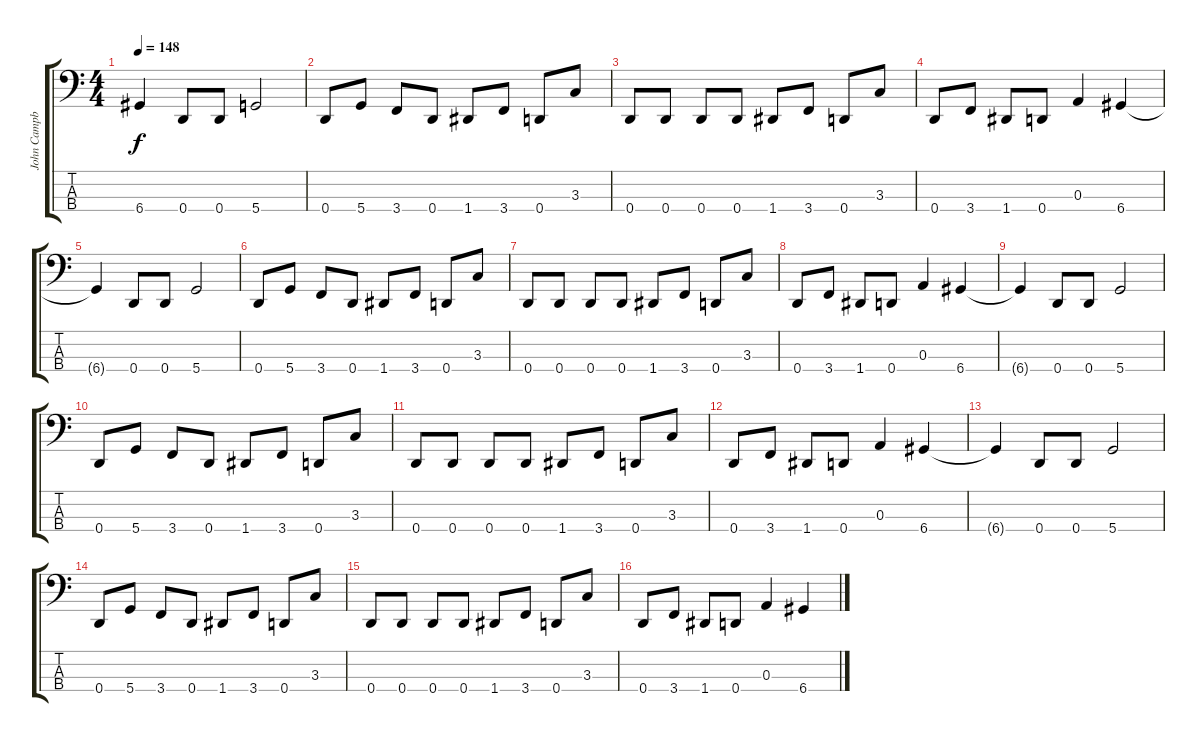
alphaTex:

\track ("John Campbell (Bass)" "John Campb") {instrument electricbasspick}
\staff {score tabs}
\tuning (G2 D2 A1 D1) {hide}
\ts (4 4)
\tempo 148
\clef f4
\ks c
6.4{t}.4{dy f} 0.4.8 0.4.8 5.4.2 |
0.4.8 5.4.8 3.4.8 0.4.8 1.4.8 3.4.8 0.4.8 3.3.8 |
0.4.8 0.4.8 0.4.8 0.4.8 1.4.8 3.4.8 0.4.8 3.3.8 |
0.4.8 3.4.8 1.4.8 0.4.8 0.3.4 6.4.4 |
6.4{t}.4 0.4.8 0.4.8 5.4.2 |
0.4.8 5.4.8 3.4.8 0.4.8 1.4.8 3.4.8 0.4.8 3.3.8 |
0.4.8 0.4.8 0.4.8 0.4.8 1.4.8 3.4.8 0.4.8 3.3.8 |
0.4.8 3.4.8 1.4.8 0.4.8 0.3.4 6.4.4 |
6.4{t}.4 0.4.8 0.4.8 5.4.2 |
0.4.8 5.4.8 3.4.8 0.4.8 1.4.8 3.4.8 0.4.8 3.3.8 |
0.4.8 0.4.8 0.4.8 0.4.8 1.4.8 3.4.8 0.4.8 3.3.8 |
0.4.8 3.4.8 1.4.8 0.4.8 0.3.4 6.4.4 |
6.4{t}.4 0.4.8 0.4.8 5.4.2 |
0.4.8 5.4.8 3.4.8 0.4.8 1.4.8 3.4.8 0.4.8 3.3.8 |
0.4.8 0.4.8 0.4.8 0.4.8 1.4.8 3.4.8 0.4.8 3.3.8 |
0.4.8 3.4.8 1.4.8 0.4.8 0.3.4 6.4.4
